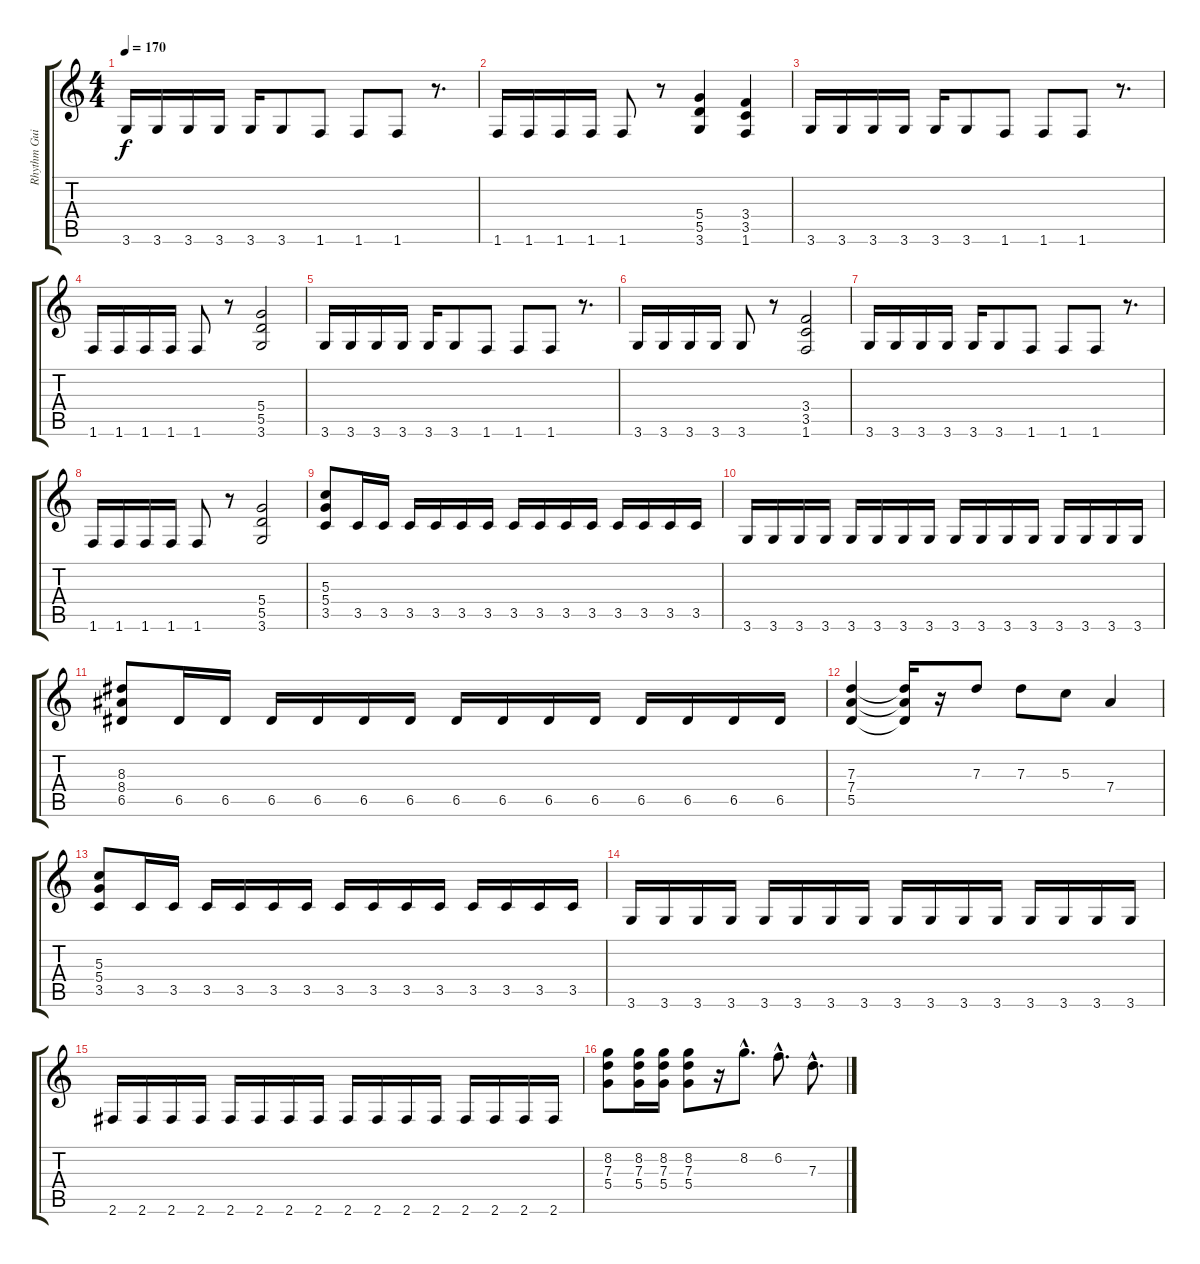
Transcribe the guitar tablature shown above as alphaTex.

\track ("Rhythm Guitar" "Rhythm Gui") {instrument distortionguitar}
\staff {score tabs}
\tuning (E4 B3 G3 D3 A2 E2) {hide}
\ts (4 4)
\tempo 170
\clef g2
\ks c
3.6.16{dy f} 3.6.16 3.6.16 3.6.16 3.6.16 3.6.8 1.6.8 1.6.8 1.6.8 r.8{d} |
1.6.16 1.6.16 1.6.16 1.6.16 1.6.8 r.8 (5.4 5.5 3.6).4 (3.4 3.5 1.6).4 |
3.6.16 3.6.16 3.6.16 3.6.16 3.6.16 3.6.8 1.6.8 1.6.8 1.6.8 r.8{d} |
1.6.16 1.6.16 1.6.16 1.6.16 1.6.8 r.8 (5.4 5.5 3.6).2 |
3.6.16 3.6.16 3.6.16 3.6.16 3.6.16 3.6.8 1.6.8 1.6.8 1.6.8 r.8{d} |
3.6.16 3.6.16 3.6.16 3.6.16 3.6.8 r.8 (3.4 3.5 1.6).2 |
3.6.16 3.6.16 3.6.16 3.6.16 3.6.16 3.6.8 1.6.8 1.6.8 1.6.8 r.8{d} |
1.6.16 1.6.16 1.6.16 1.6.16 1.6.8 r.8 (5.4 5.5 3.6).2 |
(5.3 5.4 3.5).8 3.5.16 3.5.16 3.5.16 3.5.16 3.5.16 3.5.16 3.5.16 3.5.16 3.5.16 3.5.16 3.5.16 3.5.16 3.5.16 3.5.16 |
3.6.16 3.6.16 3.6.16 3.6.16 3.6.16 3.6.16 3.6.16 3.6.16 3.6.16 3.6.16 3.6.16 3.6.16 3.6.16 3.6.16 3.6.16 3.6.16 |
(8.3 8.4 6.5).8 6.5.16 6.5.16 6.5.16 6.5.16 6.5.16 6.5.16 6.5.16 6.5.16 6.5.16 6.5.16 6.5.16 6.5.16 6.5.16 6.5.16 |
(7.3 7.4 5.5).4 (7.3{t} 7.4{t} 5.5{t}).16 r.16 7.3.8 7.3.8 5.3.8 7.4.4 |
(5.3 5.4 3.5).8 3.5.16 3.5.16 3.5.16 3.5.16 3.5.16 3.5.16 3.5.16 3.5.16 3.5.16 3.5.16 3.5.16 3.5.16 3.5.16 3.5.16 |
3.6.16 3.6.16 3.6.16 3.6.16 3.6.16 3.6.16 3.6.16 3.6.16 3.6.16 3.6.16 3.6.16 3.6.16 3.6.16 3.6.16 3.6.16 3.6.16 |
2.6.16 2.6.16 2.6.16 2.6.16 2.6.16 2.6.16 2.6.16 2.6.16 2.6.16 2.6.16 2.6.16 2.6.16 2.6.16 2.6.16 2.6.16 2.6.16 |
(8.2 7.3 5.4).8 (8.2 7.3 5.4).16 (8.2 7.3 5.4).16 (8.2 7.3 5.4).8 r.16 8.2{hac}.8{d} 6.2{hac}.8{d} 7.3{hac}.8{d}
